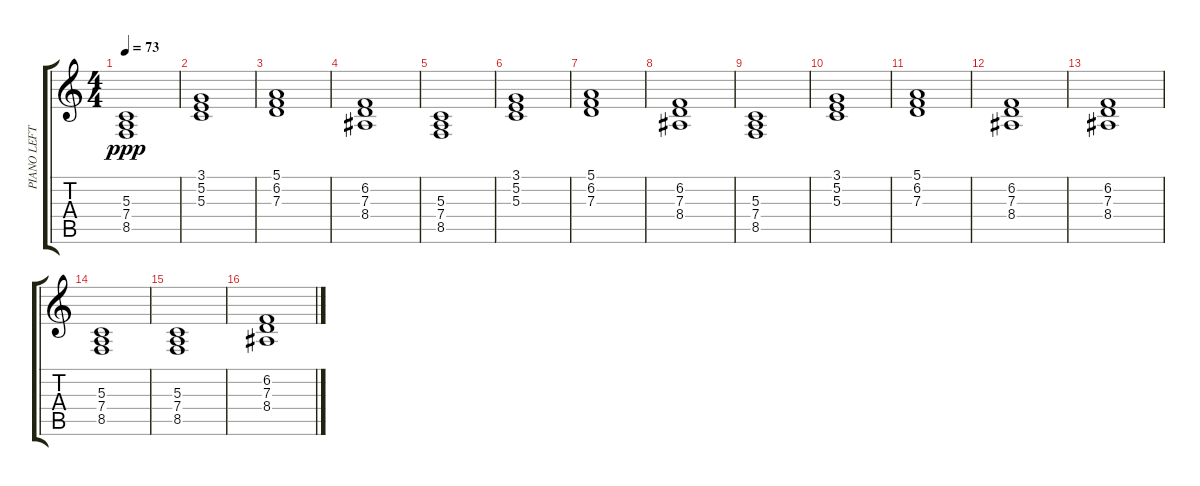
\track ("PIANO LEFT" "PIANO LEFT") {instrument acousticgrandpiano}
\staff {score tabs}
\tuning (E4 B3 G3 D3 A2 E2) {hide}
\ts (4 4)
\tempo 73
\clef g2
\ks c
(5.3 7.4 8.5).1{dy ppp} |
(3.1 5.2 5.3).1 |
(5.1 6.2 7.3).1 |
(6.2 7.3 8.4).1 |
(5.3 7.4 8.5).1 |
(3.1 5.2 5.3).1 |
(5.1 6.2 7.3).1 |
(6.2 7.3 8.4).1 |
(5.3 7.4 8.5).1 |
(3.1 5.2 5.3).1 |
(5.1 6.2 7.3).1 |
(6.2 7.3 8.4).1 |
(6.2 7.3 8.4).1{volume 16} |
(5.3 7.4 8.5).1 |
(5.3 7.4 8.5).1 |
(6.2 7.3 8.4).1
